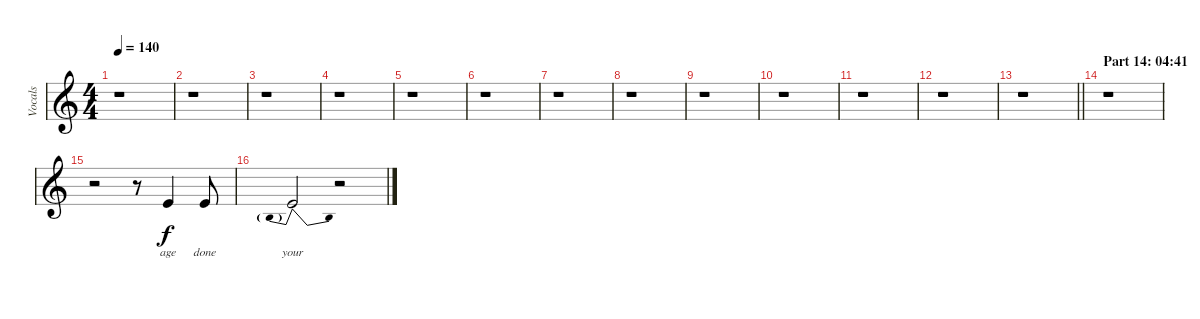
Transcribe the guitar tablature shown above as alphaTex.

\track ("Vocals" "Vocals") {instrument lead2sawtooth}
\staff {score}
\tuning (E4 B3 G3 D3 A2 E2) {hide}
\ts (4 4)
\tempo 140
\clef g2
\ks c
r.1{dy f} |
r.1 |
r.1 |
r.1 |
r.1 |
r.1 |
r.1 |
r.1 |
r.1 |
r.1 |
r.1 |
r.1 |
\barLineRight lightlight
r.1 |
\section ("" "Part 14: 04:41")
r.1 |
r.2 r.8 5.2.4{lyrics (0 "age") lyrics (1 "") lyrics (2 "") lyrics (3 "") lyrics (4 "")} 5.2.8{lyrics (0 "done") lyrics (1 "") lyrics (2 "") lyrics (3 "") lyrics (4 "")} |
0.2{be (prebendrelease 0 10 60 0)}.2{lyrics (0 "your") lyrics (1 "") lyrics (2 "") lyrics (3 "") lyrics (4 "")} r.2
